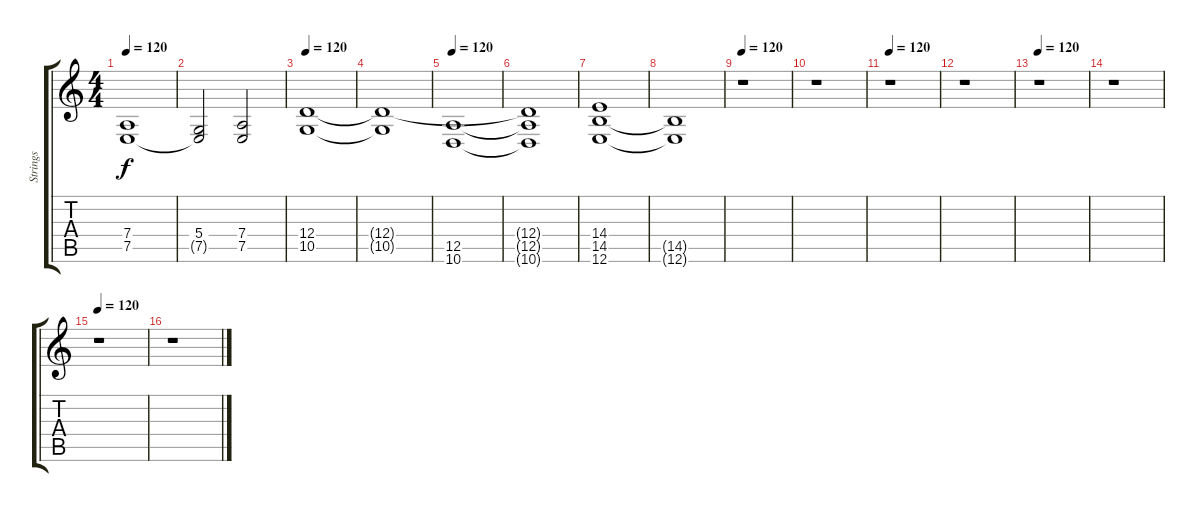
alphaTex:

\track ("Strings" "Strings") {instrument stringensemble1}
\staff {score tabs}
\tuning (E4 B3 G3 D3 A2 E2) {hide}
\ts (4 4)
\tempo 120
\clef g2
\ks c
(7.4 7.5).1{dy f instrument choiraahs} |
(5.4 7.5{t}).2 (7.4 7.5).2 |
\tempo 120
(12.4 10.5).1 |
(12.4{t} 10.5{t}).1 |
\tempo 120
(12.5 10.6).1 |
(12.4{t} 12.5{t} 10.6{t}).1 |
(14.4 14.5 12.6).1 |
(14.5{t} 12.6{t}).1 |
\tempo 120
r.1 |
r.1 |
\tempo 120
r.1 |
r.1 |
\tempo 120
r.1 |
r.1 |
\tempo 120
r.1 |
r.1
